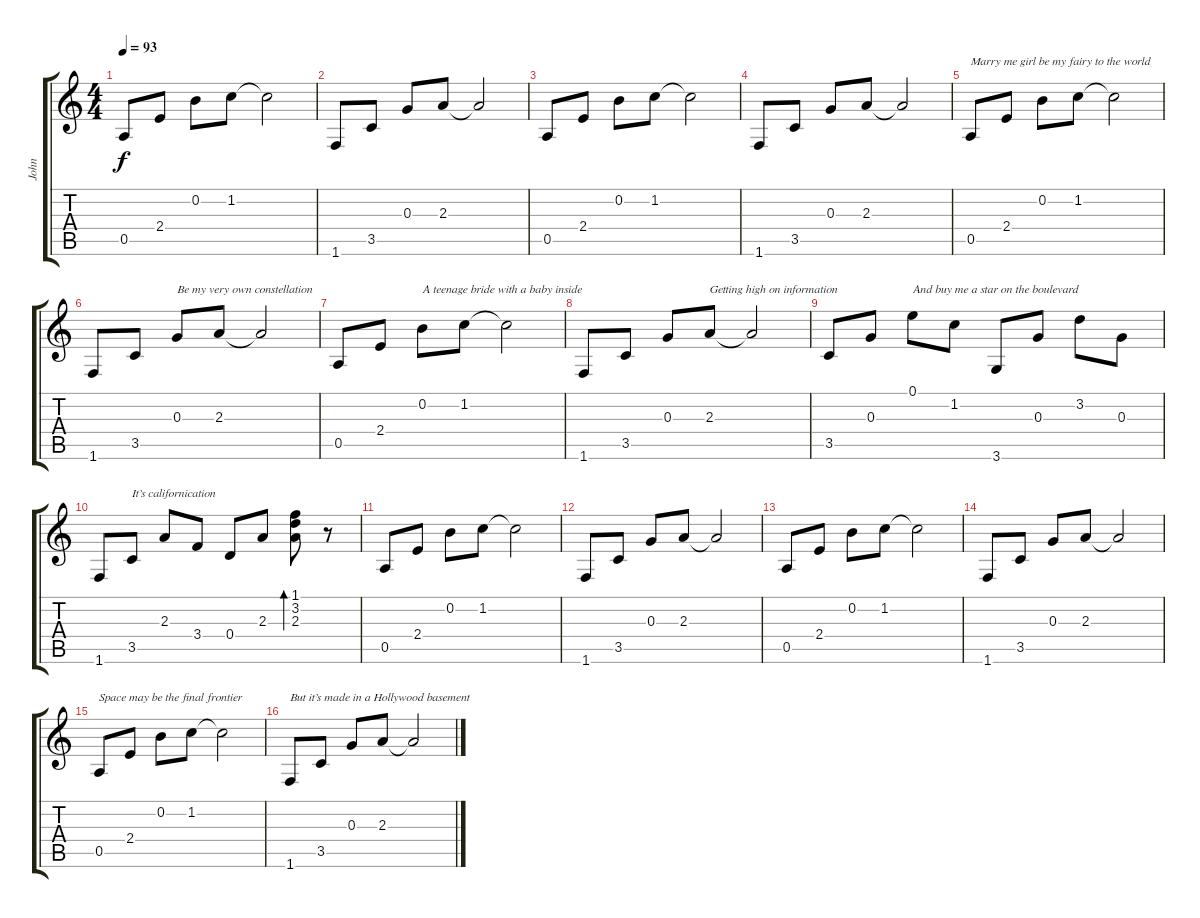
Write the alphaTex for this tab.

\track ("John" "John") {instrument electricguitarjazz}
\staff {score tabs}
\tuning (E4 B3 G3 D3 A2 E2) {hide}
\ts (4 4)
\tempo 93
\clef g2
\ks c
0.5.8{dy f} 2.4.8 0.2.8 1.2.8 1.2{t}.2 |
1.6.8 3.5.8 0.3.8 2.3.8 2.3{t}.2 |
0.5.8 2.4.8 0.2.8 1.2.8 1.2{t}.2 |
1.6.8 3.5.8 0.3.8 2.3.8 2.3{t}.2 |
0.5.8{txt "Marry me girl be my fairy to the world "} 2.4.8 0.2.8 1.2.8 1.2{t}.2 |
1.6.8 3.5.8 0.3.8{txt "Be my very own constellation "} 2.3.8 2.3{t}.2 |
0.5.8 2.4.8 0.2.8{txt "A teenage bride with a baby inside "} 1.2.8 1.2{t}.2 |
1.6.8 3.5.8 0.3.8 2.3.8{txt "Getting high on information "} 2.3{t}.2 |
3.5.8 0.3.8 0.1.8{txt "And buy me a star on the boulevard "} 1.2.8 3.6.8 0.3.8 3.2.8 0.3.8 |
1.6.8 3.5.8{txt "It’s californication"} 2.3.8 3.4.8 0.4.8 2.3.8 (1.1 3.2 2.3).8{bd 60} r.8 |
0.5.8 2.4.8 0.2.8 1.2.8 1.2{t}.2 |
1.6.8 3.5.8 0.3.8 2.3.8 2.3{t}.2 |
0.5.8 2.4.8 0.2.8 1.2.8 1.2{t}.2 |
1.6.8 3.5.8 0.3.8 2.3.8 2.3{t}.2 |
0.5.8{txt "Space may be the final frontier "} 2.4.8 0.2.8 1.2.8 1.2{t}.2 |
1.6.8{txt "But it’s made in a Hollywood basement "} 3.5.8 0.3.8 2.3.8 2.3{t}.2
